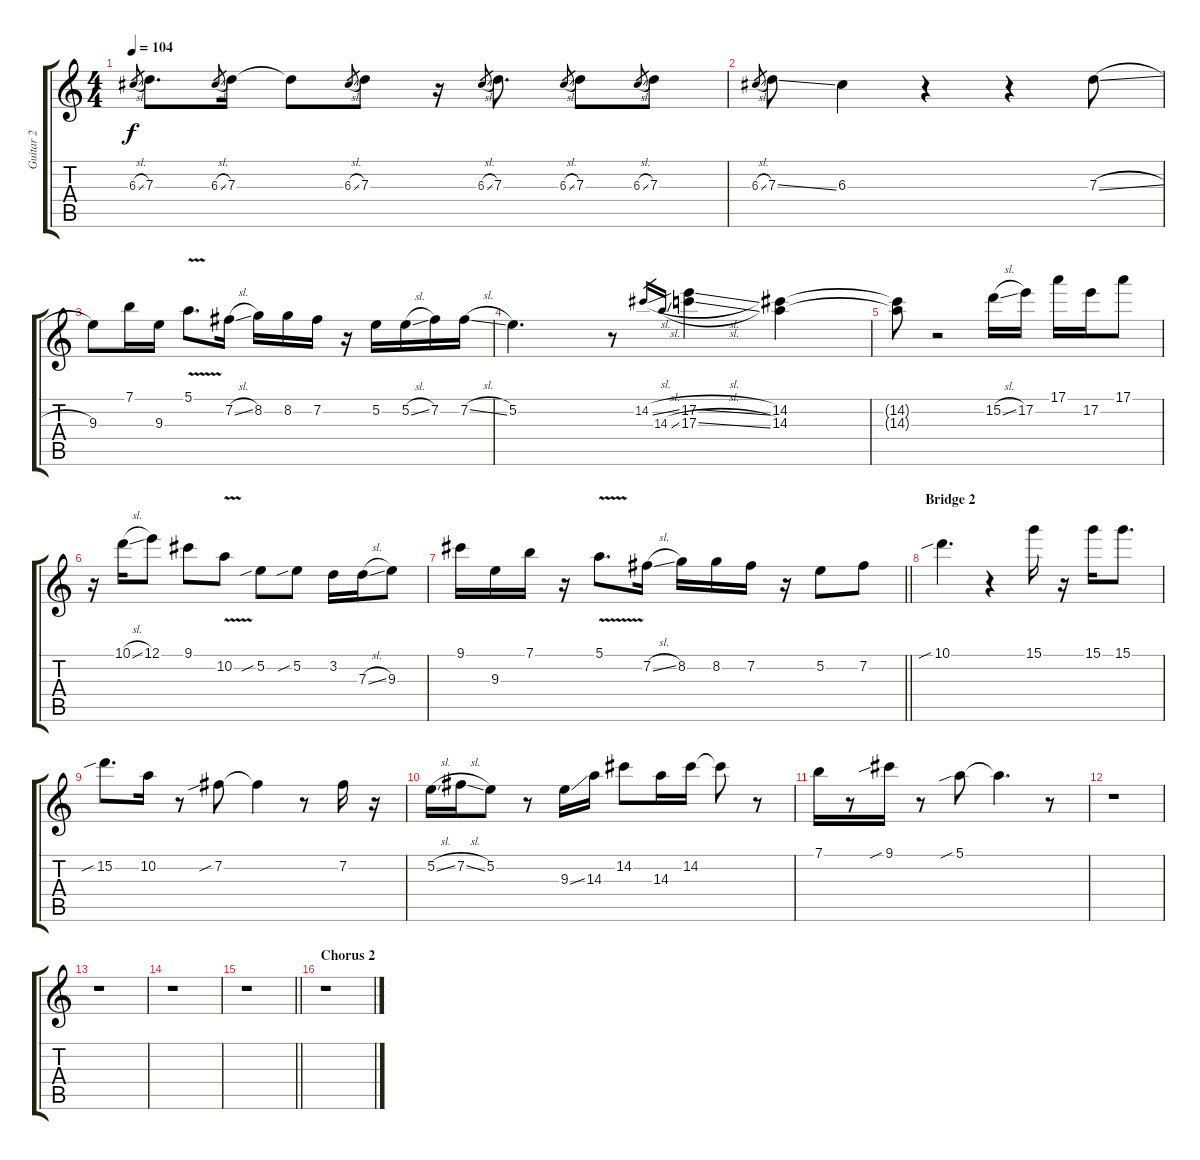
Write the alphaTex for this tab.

\track ("Guitar 2" "Guitar 2") {instrument acousticguitarsteel}
\staff {score tabs}
\tuning (E4 B3 G3 D3 A2 E2) {hide}
\ts (4 4)
\tempo 104
\clef g2
\ks c
6.3{sl}.8{gr dy f} 7.3.8{d} 6.3{sl}.8{gr} 7.3.16 7.3{t}.8 6.3{sl}.8{gr} 7.3.8 r.16 6.3{sl}.8{gr} 7.3.8{d} 6.3{sl}.8{gr} 7.3.8 6.3{sl}.8{gr} 7.3.8 |
6.3{sl}.8{gr} 7.3{ss}.8 6.3.4 r.4 r.4 7.3{sl}.8 |
9.3.8 7.1.16 9.3.16 5.1{v}.8{d} 7.2{sl}.16 8.2.16 8.2.16 7.2.16 r.16 5.2.16 5.2{sl}.16 7.2.16 7.2{sl}.16 |
5.2.4{d} r.8 14.2{sl}.16{gr} 14.3{sl}.16{gr} (17.2{sl} 17.3{sl}).4 (14.2 14.3).4 |
(14.2{t} 14.3{t}).8 r.2 15.2{sl}.16 17.2.16 17.1.16 17.2.16 17.1.8 |
r.16 10.1{sl}.16 12.1.8 9.1.8 10.2{v}.8 5.2{sib}.8 5.2{sib}.8 3.2.16 7.3{sl}.16 9.3.8 |
\barLineRight lightlight
9.1.16 9.3.16 7.1.16 r.16 5.1{v}.8{d} 7.2{sl}.16 8.2.16 8.2.16 7.2.16 r.16 5.2.8 7.2.8 |
\section ("" "Bridge 2")
10.1{sib}.4{d} r.4 15.1.16 r.16 15.1.16 15.1.8{d} |
15.2{sib}.8{d} 10.2.16 r.8 7.2{sib}.8 7.2{t}.4 r.8 7.2.16 r.16 |
5.2{sl}.16 7.2{sl}.16 5.2.8 r.8 9.3{ss}.16 14.3.16 14.2.8 14.3.16 14.2.16 14.2{t}.8 r.8 |
7.1.16 r.8 9.1{sib}.16 r.8 5.1{sib}.8 5.1{t}.4{d} r.8 |
r.1 |
r.1 |
r.1 |
\barLineRight lightlight
r.1 |
\section ("" "Chorus 2")
r.1
